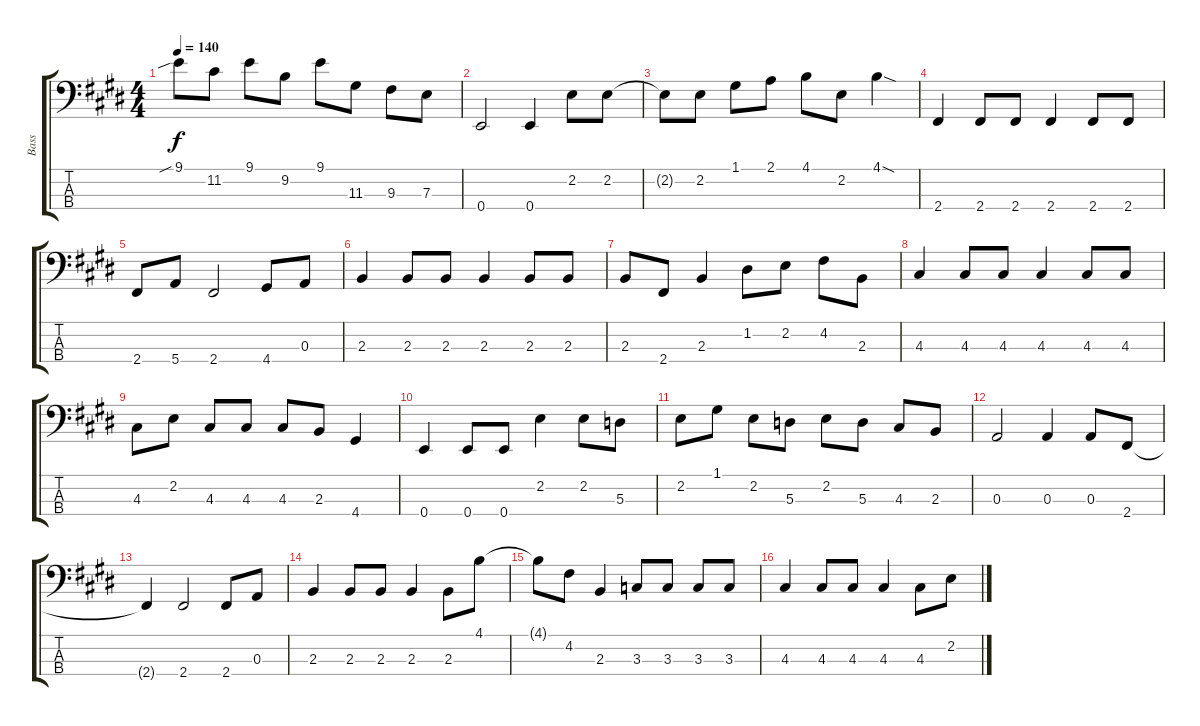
\track ("Bass" "Bass") {instrument electricbassfinger}
\staff {score tabs}
\tuning (G2 D2 A1 E1) {hide}
\ts (4 4)
\tempo 140
\clef f4
\ks e
9.1{sib}.8{dy f} 11.2.8 9.1.8 9.2.8 9.1.8 11.3.8 9.3.8 7.3.8 |
0.4.2 0.4.4 2.2.8 2.2.8 |
2.2{t}.8 2.2.8 1.1.8 2.1.8 4.1.8 2.2.8 4.1{sod}.4 |
2.4.4 2.4.8 2.4.8 2.4.4 2.4.8 2.4.8 |
2.4.8 5.4.8 2.4.2 4.4.8 0.3.8 |
2.3.4 2.3.8 2.3.8 2.3.4 2.3.8 2.3.8 |
2.3.8 2.4.8 2.3.4 1.2.8 2.2.8 4.2.8 2.3.8 |
4.3.4 4.3.8 4.3.8 4.3.4 4.3.8 4.3.8 |
4.3.8 2.2.8 4.3.8 4.3.8 4.3.8 2.3.8 4.4.4 |
0.4.4 0.4.8 0.4.8 2.2.4 2.2.8 5.3.8 |
2.2.8 1.1.8 2.2.8 5.3.8 2.2.8 5.3.8 4.3.8 2.3.8 |
0.3.2 0.3.4 0.3.8 2.4.8 |
2.4{t}.4 2.4.2 2.4.8 0.3.8 |
2.3.4 2.3.8 2.3.8 2.3.4 2.3.8 4.1.8 |
4.1{t}.8 4.2.8 2.3.4 3.3.8 3.3.8 3.3.8 3.3.8 |
4.3.4 4.3.8 4.3.8 4.3.4 4.3.8 2.2.8
